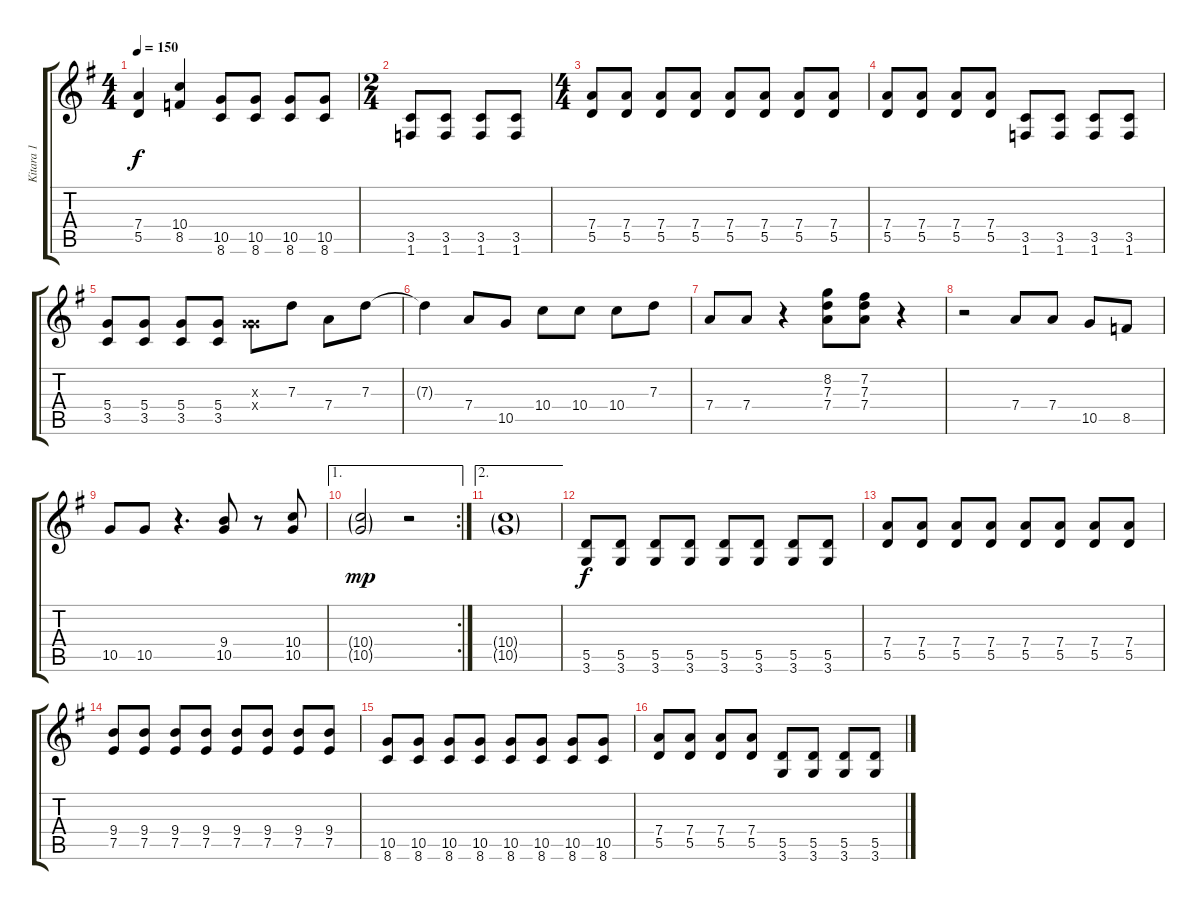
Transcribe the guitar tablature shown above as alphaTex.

\track ("Kitara 1" "Kitara 1") {instrument overdrivenguitar}
\staff {score tabs}
\tuning (E4 B3 G3 D3 A2 E2) {hide}
\ts (4 4)
\tempo 150
\clef g2
\ks g
(7.4 5.5).4{dy f} (10.4 8.5).4 (10.5 8.6).8 (10.5 8.6).8 (10.5 8.6).8 (10.5 8.6).8 |
\ts (2 4)
(3.5 1.6).8 (3.5 1.6).8 (3.5 1.6).8 (3.5 1.6).8 |
\ts (4 4)
(7.4 5.5).8 (7.4 5.5).8 (7.4 5.5).8 (7.4 5.5).8 (7.4 5.5).8 (7.4 5.5).8 (7.4 5.5).8 (7.4 5.5).8 |
(7.4 5.5).8 (7.4 5.5).8 (7.4 5.5).8 (7.4 5.5).8 (3.5 1.6).8 (3.5 1.6).8 (3.5 1.6).8 (3.5 1.6).8 |
(5.4 3.5).8 (5.4 3.5).8 (5.4 3.5).8 (5.4 3.5).8 (0.3{x} 5.4{x}).8{volume 16} 7.3.8 7.4.8 7.3.8 |
7.3{t}.4 7.4.8 10.5.8 10.4.8 10.4.8 10.4.8 7.3.8 |
7.4.8 7.4.8 r.4 (8.2 7.3 7.4).8 (7.2 7.3 7.4).8 r.4 |
r.2 7.4.8 7.4.8 10.5.8 8.5.8 |
10.5.8 10.5.8 r.4{d} (9.4 10.5).8 r.8 (10.4 10.5).8 |
\ae 1
\rc 2
(10.4{g} 10.5{g}).2{dy mp} r.2 |
\ae 2
(10.4{g} 10.5{g}).1 |
(5.5 3.6).8{dy f volume 10} (5.5 3.6).8 (5.5 3.6).8 (5.5 3.6).8 (5.5 3.6).8 (5.5 3.6).8 (5.5 3.6).8 (5.5 3.6).8 |
(7.4 5.5).8 (7.4 5.5).8 (7.4 5.5).8 (7.4 5.5).8 (7.4 5.5).8 (7.4 5.5).8 (7.4 5.5).8 (7.4 5.5).8 |
(9.4 7.5).8 (9.4 7.5).8 (9.4 7.5).8 (9.4 7.5).8 (9.4 7.5).8 (9.4 7.5).8 (9.4 7.5).8 (9.4 7.5).8 |
(10.5 8.6).8 (10.5 8.6).8 (10.5 8.6).8 (10.5 8.6).8 (10.5 8.6).8 (10.5 8.6).8 (10.5 8.6).8 (10.5 8.6).8 |
(7.4 5.5).8 (7.4 5.5).8 (7.4 5.5).8 (7.4 5.5).8 (5.5 3.6).8 (5.5 3.6).8 (5.5 3.6).8 (5.5 3.6).8
